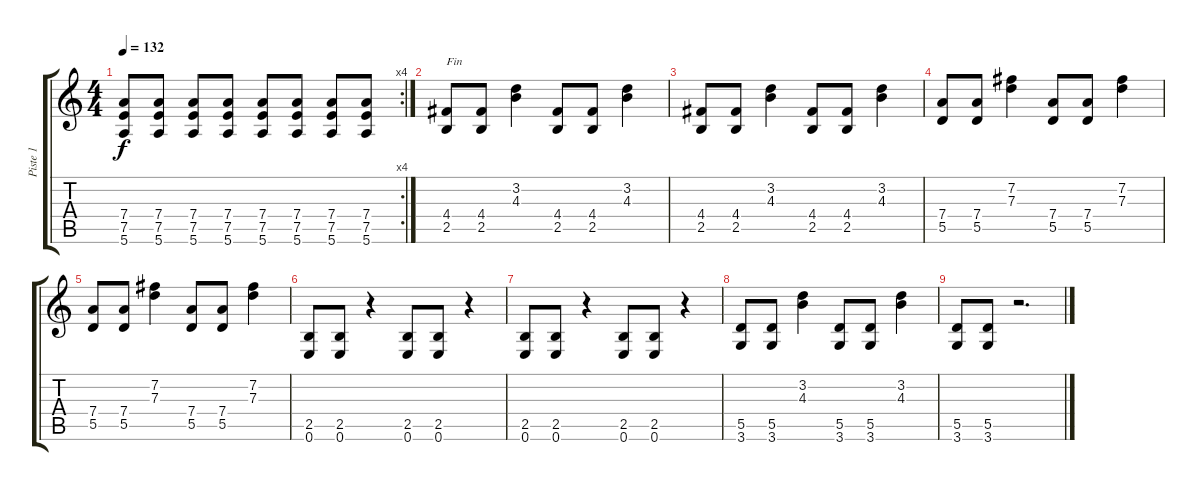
\track ("Piste 1" "Piste 1") {instrument distortionguitar}
\staff {score tabs}
\tuning (E4 B3 G3 D3 A2 E2) {hide}
\rc 4
\ts (4 4)
\tempo 132
\clef g2
\ks c
(7.4 7.5 5.6).8{dy f} (7.4 7.5 5.6).8 (7.4 7.5 5.6).8 (7.4 7.5 5.6).8 (7.4 7.5 5.6).8 (7.4 7.5 5.6).8 (7.4 7.5 5.6).8 (7.4 7.5 5.6).8 |
(4.4 2.5).8{txt "Fin"} (4.4 2.5).8 (3.2 4.3).4 (4.4 2.5).8 (4.4 2.5).8 (3.2 4.3).4 |
(4.4 2.5).8 (4.4 2.5).8 (3.2 4.3).4 (4.4 2.5).8 (4.4 2.5).8 (3.2 4.3).4 |
(7.4 5.5).8 (7.4 5.5).8 (7.2 7.3).4 (7.4 5.5).8 (7.4 5.5).8 (7.2 7.3).4 |
(7.4 5.5).8 (7.4 5.5).8 (7.2 7.3).4 (7.4 5.5).8 (7.4 5.5).8 (7.2 7.3).4 |
(2.5 0.6).8 (2.5 0.6).8 r.4 (2.5 0.6).8 (2.5 0.6).8 r.4 |
(2.5 0.6).8 (2.5 0.6).8 r.4 (2.5 0.6).8 (2.5 0.6).8 r.4 |
(5.5 3.6).8 (5.5 3.6).8 (3.2 4.3).4 (5.5 3.6).8 (5.5 3.6).8 (3.2 4.3).4 |
(5.5 3.6).8 (5.5 3.6).8 r.2{d}
